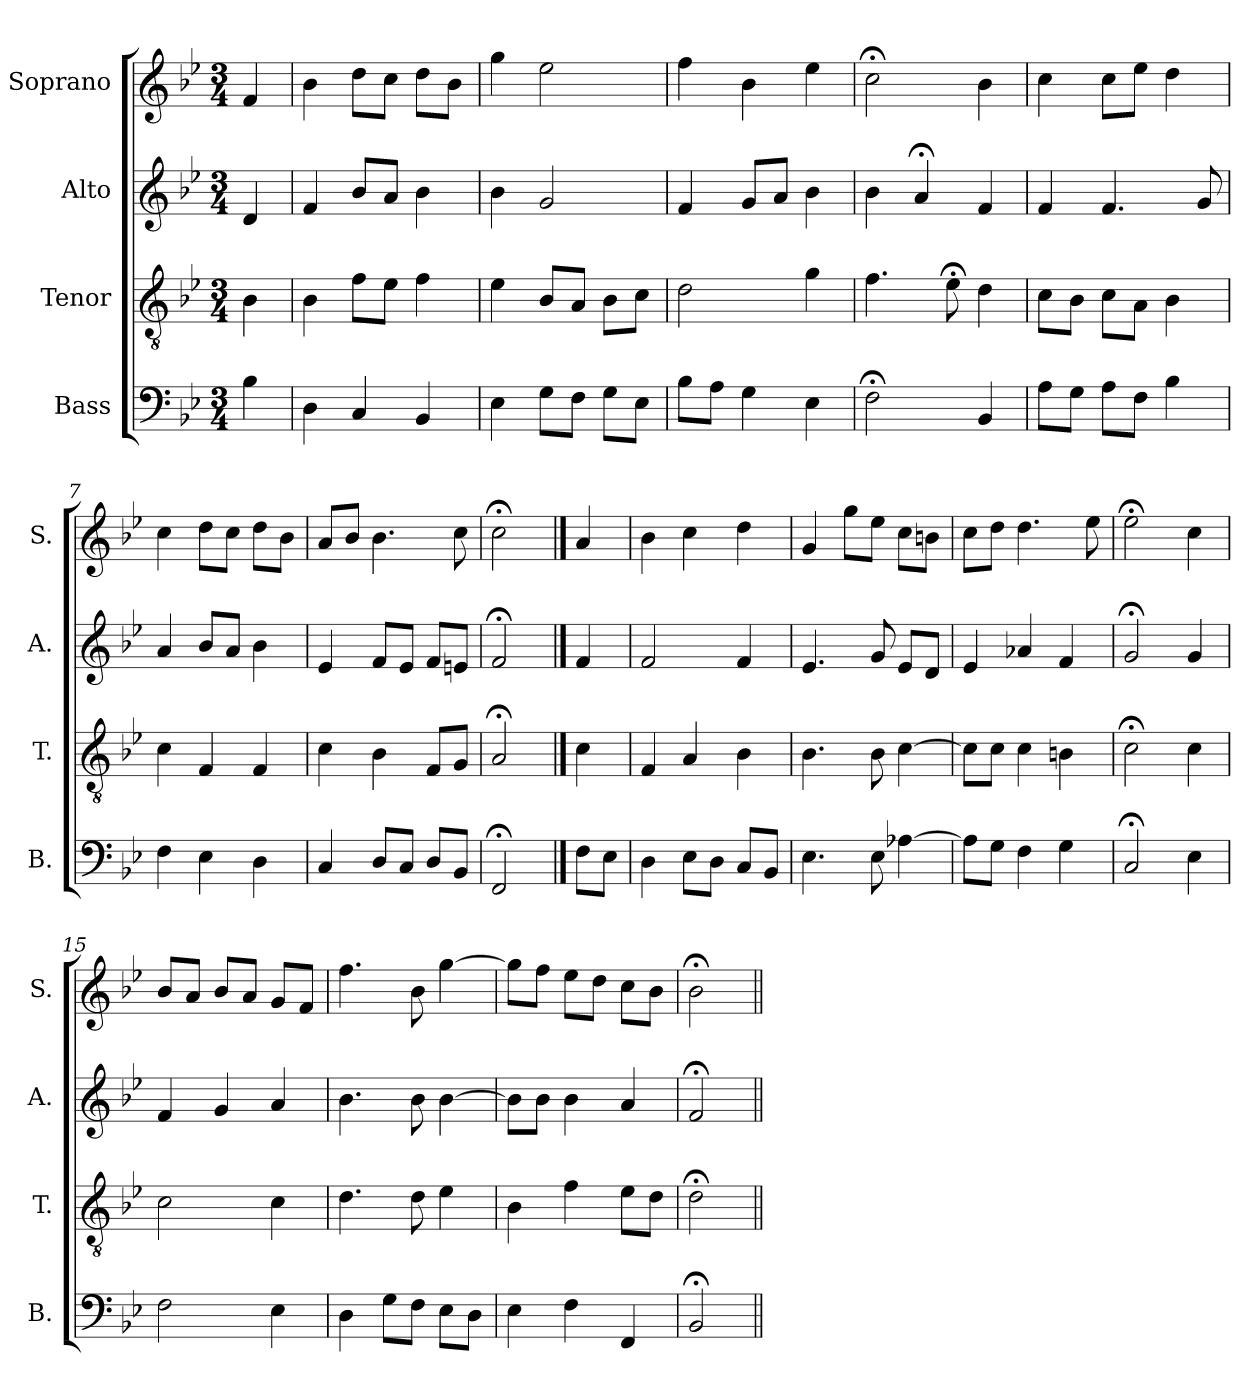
**kern	**kern	**kern	**kern
*part4	*part3	*part2	*part1
*staff4	*staff3	*staff2	*staff1
*I"Bass	*I"Tenor	*I"Alto	*I"Soprano
*I'B.	*I'T.	*I'A.	*I'S.
*clefF4	*clefGv2	*clefG2	*clefG2
*	*ITrd7c12	*	*
*k[b-e-]	*k[b-e-]	*k[b-e-]	*k[b-e-]
*B-:	*B-:	*B-:	*B-:
*M3/4	*M3/4	*M3/4	*M3/4
=1	=1	=1	=1
4B-\	4BB-\	4d/	4f/
=2	=2	=2	=2
4D\	4BB-\	4f/	4b-\
4C/	8F\L	8b-/L	8dd\L
.	8E-\J	8a/J	8cc\J
4BB-/	4F\	4b-\	8dd\L
.	.	.	8b-\J
=3	=3	=3	=3
4E-\	4E-\	4b-\	4gg\
8G\L	8BB-/L	2g/	2ee-\
8F\J	8AA/J	.	.
8G\L	8BB-\L	.	.
8E-\J	8C\J	.	.
=4	=4	=4	=4
8B-\L	2D\	4f/	4ff\
8A\J	.	.	.
4G\	.	8g/L	4b-\
.	.	8a/J	.
4E-\	4G\	4b-\	4ee-\
=5	=5	=5	=5
2F;<\	4.F\	4b-\	2cc;<\
.	.	4a;</	.
.	8E-;<\	.	.
4BB-/	4D\	4f/	4b-\
=6	=6	=6	=6
8A\L	8C\L	4f/	4cc\
8G\J	8BB-\J	.	.
8A\L	8C\L	4.f/	8cc\L
8F\J	8AA\J	.	8ee-\J
4B-\	4BB-\	.	4dd\
.	.	8g/	.
!!LO:LB:g=z
=7	=7	=7	=7
4F\	4C\	4a/	4cc\
4E-\	4FF/	8b-/L	8dd\L
.	.	8a/J	8cc\J
4D\	4FF/	4b-\	8dd\L
.	.	.	8b-\J
=8	=8	=8	=8
4C/	4C\	4e-/	8a/L
.	.	.	8b-/J
8D/L	4BB-\	8f/L	4.b-\
8C/J	.	8e-/J	.
8D/L	8FF/L	8f/L	.
8BB-/J	8GG/J	8en/J	8cc\
=9	=9	=9	=9
2FF;</	2AA;</	2f;</	2cc;<\
==10	==10	==10	==10
8F\L	4C\	4f/	4a/
8E-\J	.	.	.
=11	=11	=11	=11
4D\	4FF/	2f/	4b-\
8E-\L	4AA/	.	4cc\
8D\J	.	.	.
8C/L	4BB-\	4f/	4dd\
8BB-/J	.	.	.
=12	=12	=12	=12
4.E-\	4.BB-\	4.e-/	4g/
.	.	.	8gg\L
8E-\	8BB-\	8g/	8ee-\J
[4A-X\	[4C\	8e-/L	8cc\L
.	.	8d/J	8bn\J
!!LO:PB:g=z
=13	=13	=13	=13
8A-\L]	8C\L]	4e-/	8cc\L
8G\J	8C\J	.	8dd\J
4F\	4C\	4a-X/	4.dd\
4G\	4BBn\	4f/	.
.	.	.	8ee-\
=14	=14	=14	=14
2C;</	2C;<\	2g;</	2ee-;<\
4E-\	4C\	4g/	4cc\
=15	=15	=15	=15
2F\	2C\	4f/	8b-/L
.	.	.	8a/J
.	.	4g/	8b-/L
.	.	.	8a/J
4E-\	4C\	4a/	8g/L
.	.	.	8f/J
=16	=16	=16	=16
4D\	4.D\	4.b-\	4.ff\
8G\L	.	.	.
8F\J	8D\	8b-\	8b-\
8E-\L	4E-\	[4b-\	[4gg\
8D\J	.	.	.
=17	=17	=17	=17
4E-\	4BB-\	8b-\L]	8gg\L]
.	.	8b-\J	8ff\J
4F\	4F\	4b-\	8ee-\L
.	.	.	8dd\J
4FF/	8E-\L	4a/	8cc\L
.	8D\J	.	8b-\J
=18	=18	=18	=18
2BB-;</	2D;<\	2f;</	2b-;<\
=||	=||	=||	=||
*-	*-	*-	*-
